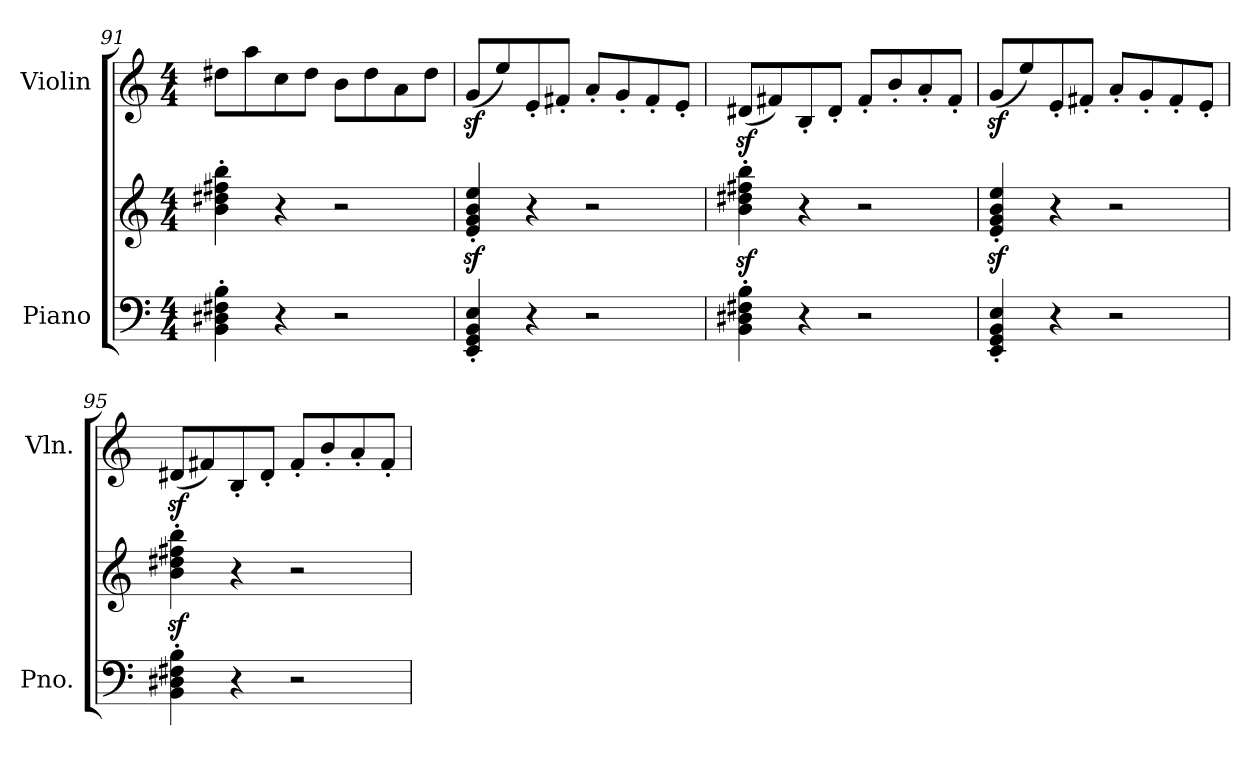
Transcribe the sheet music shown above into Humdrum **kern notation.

**kern	**kern	**kern
*part2	*part2	*part1
*staff3	*staff2	*staff1
*I"Piano	*	*I"Violin
*I'Pno.	*	*I'Vln.
!!LO:PB:g=z
*clefF4	*clefG2	*clefG2
*k[]	*k[]	*k[]
*M4/4	*M4/4	*M4/4
=91	=91	=91
4BB\' 4D#X\' 4F#X\' 4B\'	4b\' 4dd#X\' 4ff#X\' 4bb\'	8dd#X\L
.	.	8aa\
4r	4r	8cc\
.	.	8dd#\J
2r	2r	8b\L
.	.	8dd#\
.	.	8a\
.	.	8dd#\J
=92	=92	=92
4EE/' 4GG/' 4BB/' 4E/'	4e/z<' 4g/z<' 4b/z<' 4ee/z<'	(<8gz</L
.	.	8ee/)
4r	4r	8e'/
.	.	8f#X'/J
2r	2r	8a'/L
.	.	8g'/
.	.	8f#'/
.	.	8e'/J
=93	=93	=93
4BB\' 4D#X\' 4F#X\' 4B\'	4b\z<' 4dd#X\z<' 4ff#X\z<' 4bb\z<'	(<8d#Xz</L
.	.	8f#X/)
4r	4r	8B'/
.	.	8d#'/J
2r	2r	8f#'/L
.	.	8b'/
.	.	8a'/
.	.	8f#'/J
=94	=94	=94
4EE/' 4GG/' 4BB/' 4E/'	4e/z<' 4g/z<' 4b/z<' 4ee/z<'	(<8gz</L
.	.	8ee/)
4r	4r	8e'/
.	.	8f#X'/J
2r	2r	8a'/L
.	.	8g'/
.	.	8f#'/
.	.	8e'/J
!!LO:LB:g=z
=95	=95	=95
4BB\' 4D#X\' 4F#X\' 4B\'	4b\z<' 4dd#X\z<' 4ff#X\z<' 4bb\z<'	(<8d#Xz</L
.	.	8f#X/)
4r	4r	8B'/
.	.	8d#'/J
2r	2r	8f#'/L
.	.	8b'/
.	.	8a'/
.	.	8f#'/J
=	=	=
*-	*-	*-
